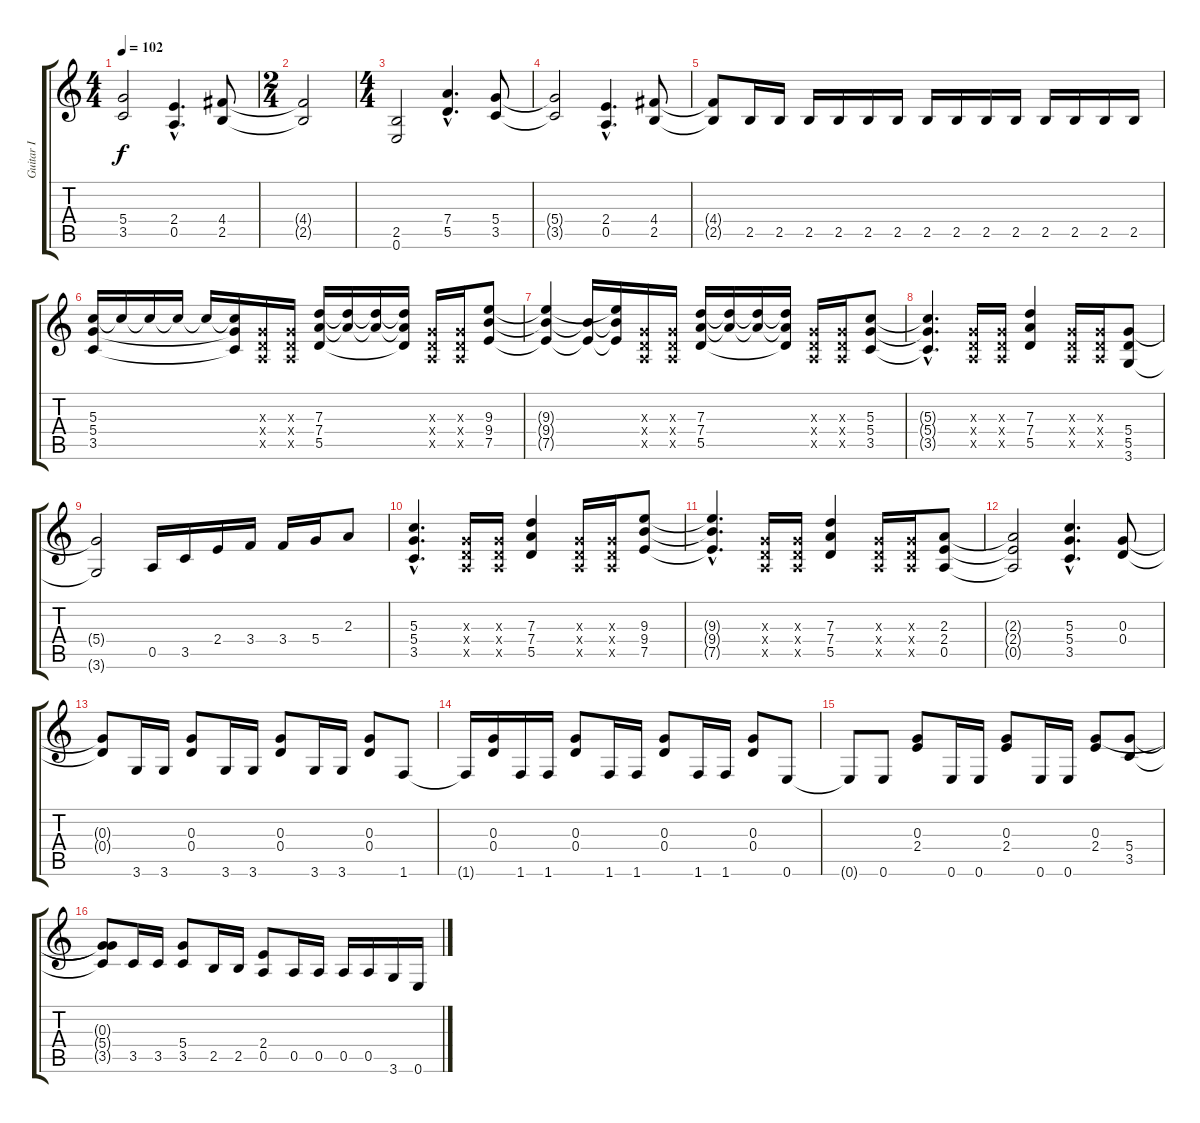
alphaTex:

\track ("Guitar I" "Guitar I") {instrument distortionguitar}
\staff {score tabs}
\tuning (E4 B3 G3 D3 A2 E2) {hide}
\ts (4 4)
\tempo 102
\clef g2
\ks c
(5.4{t} 3.5{t}).2{dy f} (2.4{hac} 0.5{hac}).4{d} (4.4 2.5).8 |
\ts (2 4)
(4.4{t} 2.5{t}).2 |
\ts (4 4)
(2.5 0.6).2 (7.4{hac} 5.5{hac}).4{d} (5.4 3.5).8 |
(5.4{t} 3.5{t}).2 (2.4{hac} 0.5{hac}).4{d} (4.4 2.5).8 |
(4.4{t} 2.5{t}).8 2.5.16 2.5.16 2.5.16 2.5.16 2.5.16 2.5.16 2.5.16 2.5.16 2.5.16 2.5.16 2.5.16 2.5.16 2.5.16 2.5.16 |
(5.3 5.4 3.5).16 5.3{t}.16 5.3{t}.16 5.3{t}.16 5.3{t}.16 (5.3{t} 5.4{t} 3.5{t}).16 (0.3{x} 0.4{x} 0.5{x}).16 (0.3{x} 0.4{x} 0.5{x}).16 (7.3 7.4 5.5).16 (7.3{t} 7.4{t}).16 (7.3{t} 7.4{t}).16 (7.3{t} 7.4{t} 5.5{t}).16 (0.3{x} 0.4{x} 0.5{x}).16 (0.3{x} 0.4{x} 0.5{x}).16 (9.3 9.4 7.5).8 |
(9.3{t} 9.4{t} 7.5{t}).4 (9.4{t} 7.5{t}).16 (9.3{t} 9.4{t} 7.5{t}).16 (0.3{x} 0.4{x} 0.5{x}).16 (0.3{x} 0.4{x} 0.5{x}).16 (7.3 7.4 5.5).16 (7.3{t} 7.4{t}).16 (7.3{t} 7.4{t}).16 (7.3{t} 7.4{t} 5.5{t}).16 (0.3{x} 0.4{x} 0.5{x}).16 (0.3{x} 0.4{x} 0.5{x}).16 (5.3 5.4 3.5).8 |
(5.3{hac t} 5.4{hac t} 3.5{hac t}).4{d} (0.3{x} 0.4{x} 0.5{x}).16 (0.3{x} 0.4{x} 0.5{x}).16 (7.3 7.4 5.5).4 (0.3{x} 0.4{x} 0.5{x}).16 (0.3{x} 0.4{x} 0.5{x}).16 (5.4 5.5 3.6).8 |
(5.4{t} 3.6{t}).2 0.5.16 3.5.16 2.4.16 3.4.16 3.4.16 5.4.16 2.3.8 |
(5.3{hac} 5.4{hac} 3.5{hac}).4{d} (0.3{x} 0.4{x} 0.5{x}).16 (0.3{x} 0.4{x} 0.5{x}).16 (7.3 7.4 5.5).4 (0.3{x} 0.4{x} 0.5{x}).16 (0.3{x} 0.4{x} 0.5{x}).16 (9.3 9.4 7.5).8 |
(9.3{hac t} 9.4{hac t} 7.5{hac t}).4{d} (0.3{x} 0.4{x} 0.5{x}).16 (0.3{x} 0.4{x} 0.5{x}).16 (7.3 7.4 5.5).4 (0.3{x} 0.4{x} 0.5{x}).16 (0.3{x} 0.4{x} 0.5{x}).16 (2.3 2.4 0.5).8 |
(2.3{t} 2.4{t} 0.5{t}).2 (5.3{hac} 5.4{hac} 3.5{hac}).4{d} (0.3 0.4).8 |
(0.3{t} 0.4{t}).8 3.6.16 3.6.16 (0.3 0.4).8 3.6.16 3.6.16 (0.3 0.4).8 3.6.16 3.6.16 (0.3 0.4).8 1.6.8 |
1.6{t}.16 (0.3 0.4).16 1.6.16 1.6.16 (0.3 0.4).8 1.6.16 1.6.16 (0.3 0.4).8 1.6.16 1.6.16 (0.3 0.4).8 0.6.8 |
0.6{t}.8 0.6.8 (0.3 2.4).8 0.6.16 0.6.16 (0.3 2.4).8 0.6.16 0.6.16 (0.3 2.4).8 (5.4 3.5).8 |
(0.3{t} 5.4{t} 3.5{t}).8 3.5.16 3.5.16 (5.4 3.5).8 2.5.16 2.5.16 (2.4 0.5).8 0.5.16 0.5.16 0.5.16 0.5.16 3.6.16 0.6.16
